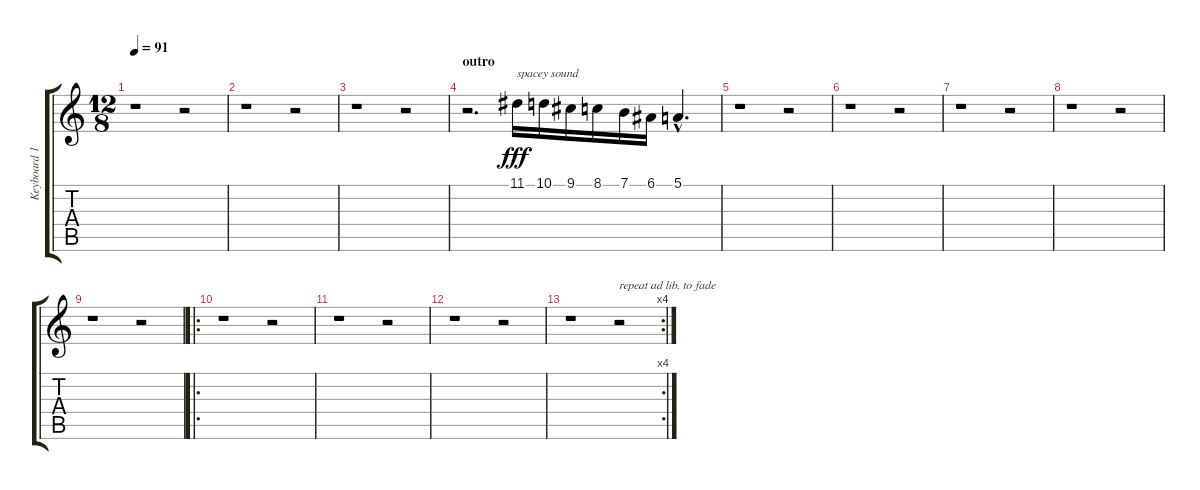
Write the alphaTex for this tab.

\track ("Keyboard 1" "Keyboard 1") {instrument flute}
\staff {score tabs}
\tuning (E4 B3 G3 D3 A2 E2) {hide}
\ts (12 8)
\tempo 91
\clef g2
\ks c
r.1{dy fff} r.2 |
r.1 r.2 |
r.1 r.2 |
\section ("" "outro")
r.2{d} 11.1.16{txt "spacey sound" instrument pad1newage} 10.1.16 9.1.16 8.1.16 7.1.16 6.1.16 5.1{hac}.4{d} |
r.1 r.2 |
r.1 r.2 |
r.1 r.2 |
r.1 r.2 |
r.1 r.2 |
\ro
r.1 r.2 |
r.1 r.2 |
r.1 r.2 |
\rc 4
r.1 r.2{txt "repeat ad lib. to fade"}
